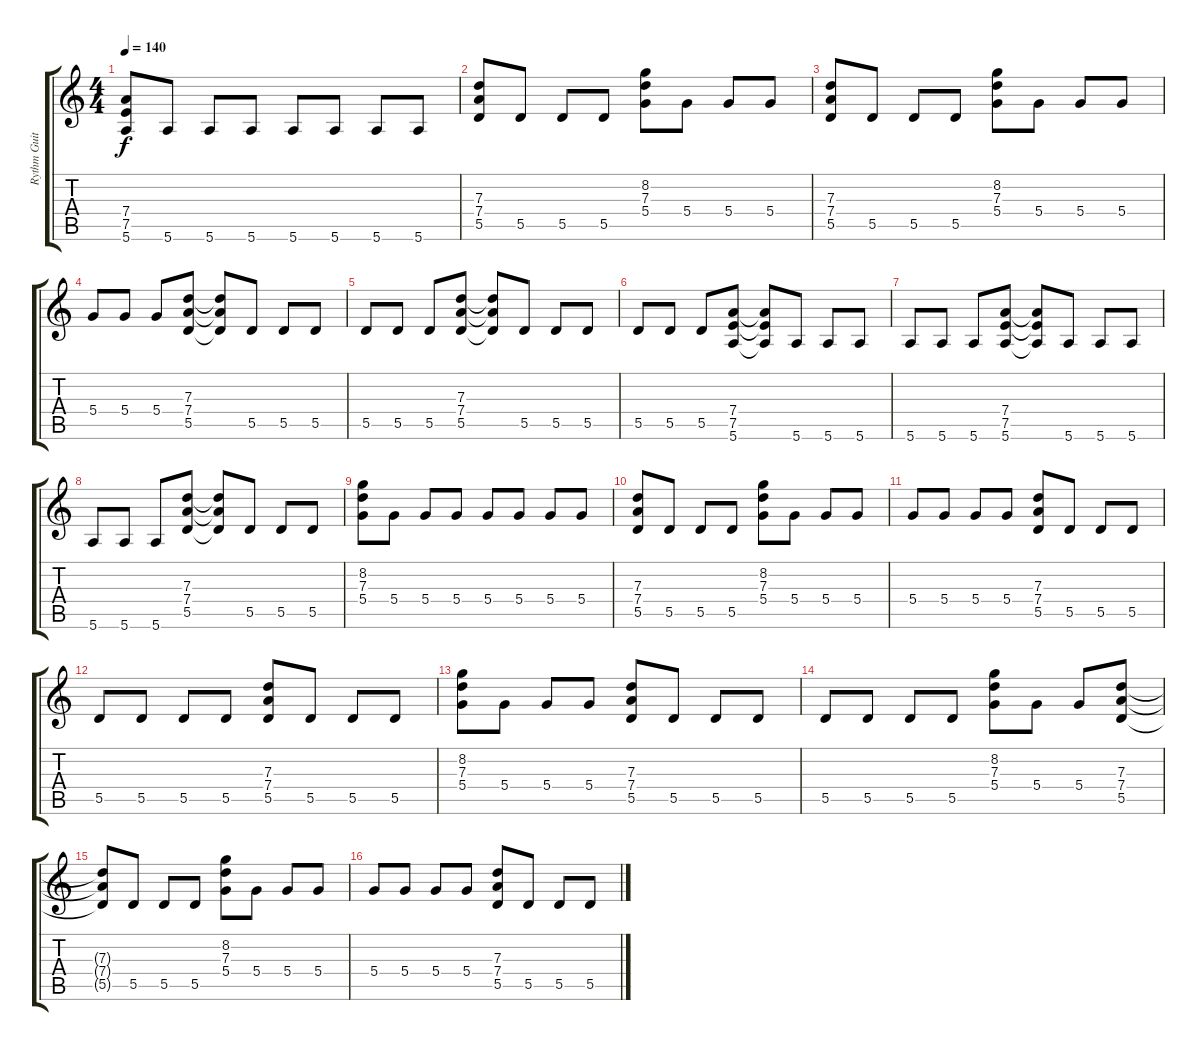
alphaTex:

\track ("Rythm Guitar" "Rythm Guit") {instrument distortionguitar}
\staff {score tabs}
\tuning (E4 B3 G3 D3 A2 E2) {hide}
\ts (4 4)
\tempo 140
\clef g2
\ks c
(7.4{t} 7.5{t} 5.6{t}).8{dy f} 5.6.8 5.6.8 5.6.8 5.6.8 5.6.8 5.6.8 5.6.8 |
(7.3 7.4 5.5).8 5.5.8 5.5.8 5.5.8 (8.2 7.3 5.4).8 5.4.8 5.4.8 5.4.8 |
(7.3 7.4 5.5).8 5.5.8 5.5.8 5.5.8 (8.2 7.3 5.4).8 5.4.8 5.4.8 5.4.8 |
5.4.8 5.4.8 5.4.8 (7.3 7.4 5.5).8 (7.3{t} 7.4{t} 5.5{t}).8 5.5.8 5.5.8 5.5.8 |
5.5.8 5.5.8 5.5.8 (7.3 7.4 5.5).8 (7.3{t} 7.4{t} 5.5{t}).8 5.5.8 5.5.8 5.5.8 |
5.5.8 5.5.8 5.5.8 (7.4 7.5 5.6).8 (7.4{t} 7.5{t} 5.6{t}).8 5.6.8 5.6.8 5.6.8 |
5.6.8 5.6.8 5.6.8 (7.4 7.5 5.6).8 (7.4{t} 7.5{t} 5.6{t}).8 5.6.8 5.6.8 5.6.8 |
5.6.8 5.6.8 5.6.8 (7.3 7.4 5.5).8 (7.3{t} 7.4{t} 5.5{t}).8 5.5.8 5.5.8 5.5.8 |
(8.2 7.3 5.4).8 5.4.8 5.4.8 5.4.8 5.4.8 5.4.8 5.4.8 5.4.8 |
(7.3 7.4 5.5).8 5.5.8 5.5.8 5.5.8 (8.2 7.3 5.4).8 5.4.8 5.4.8 5.4.8 |
5.4.8 5.4.8 5.4.8 5.4.8 (7.3 7.4 5.5).8 5.5.8 5.5.8 5.5.8 |
5.5.8 5.5.8 5.5.8 5.5.8 (7.3 7.4 5.5).8 5.5.8 5.5.8 5.5.8 |
(8.2 7.3 5.4).8 5.4.8 5.4.8 5.4.8 (7.3 7.4 5.5).8 5.5.8 5.5.8 5.5.8 |
5.5.8 5.5.8 5.5.8 5.5.8 (8.2 7.3 5.4).8 5.4.8 5.4.8 (7.3 7.4 5.5).8 |
(7.3{t} 7.4{t} 5.5{t}).8 5.5.8 5.5.8 5.5.8 (8.2 7.3 5.4).8 5.4.8 5.4.8 5.4.8 |
5.4.8 5.4.8 5.4.8 5.4.8 (7.3 7.4 5.5).8 5.5.8 5.5.8 5.5.8
